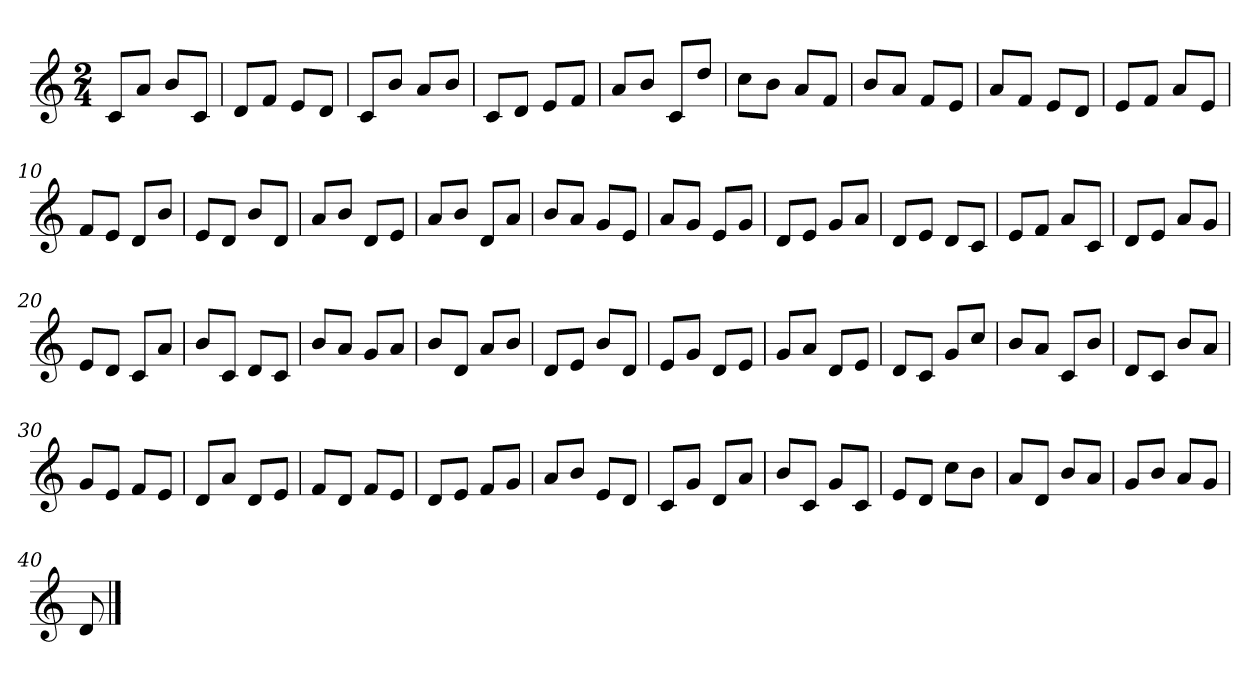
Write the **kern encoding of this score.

**kern
*part1
*staff1
*clefG2
*M2/4
=1
8c/L
8a/J
8b/L
8c/J
=2
8d/L
8f/J
8e/L
8d/J
=3
8c/L
8b/J
8a/L
8b/J
=4
8c/L
8d/J
8e/L
8f/J
=5
8a/L
8b/J
8c/L
8dd/J
=6
8cc\L
8b\J
8a/L
8f/J
=7
8b/L
8a/J
8f/L
8e/J
=8
8a/L
8f/J
8e/L
8d/J
=9
8e/L
8f/J
8a/L
8e/J
=10
8f/L
8e/J
8d/L
8b/J
=11
8e/L
8d/J
8b/L
8d/J
=12
8a/L
8b/J
8d/L
8e/J
=13
8a/L
8b/J
8d/L
8a/J
=14
8b/L
8a/J
8g/L
8e/J
=15
8a/L
8g/J
8e/L
8g/J
=16
8d/L
8e/J
8g/L
8a/J
=17
8d/L
8e/J
8d/L
8c/J
=18
8e/L
8f/J
8a/L
8c/J
=19
8d/L
8e/J
8a/L
8g/J
=20
8e/L
8d/J
8c/L
8a/J
=21
8b/L
8c/J
8d/L
8c/J
=22
8b/L
8a/J
8g/L
8a/J
=23
8b/L
8d/J
8a/L
8b/J
=24
8d/L
8e/J
8b/L
8d/J
=25
8e/L
8g/J
8d/L
8e/J
=26
8g/L
8a/J
8d/L
8e/J
=27
8d/L
8c/J
8g/L
8cc/J
=28
8b/L
8a/J
8c/L
8b/J
=29
8d/L
8c/J
8b/L
8a/J
=30
8g/L
8e/J
8f/L
8e/J
=31
8d/L
8a/J
8d/L
8e/J
=32
8f/L
8d/J
8f/L
8e/J
=33
8d/L
8e/J
8f/L
8g/J
=34
8a/L
8b/J
8e/L
8d/J
=35
8c/L
8g/J
8d/L
8a/J
=36
8b/L
8c/J
8g/L
8c/J
=37
8e/L
8d/J
8cc\L
8b\J
=38
8a/L
8d/J
8b/L
8a/J
=39
8g/L
8b/J
8a/L
8g/J
=40
8d
==
*-
